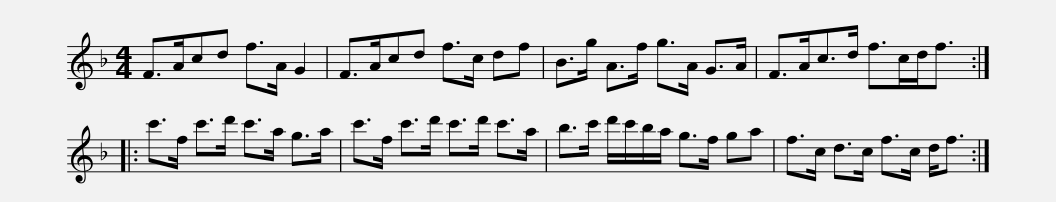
X:1
L:1/8
M:4/4
I:linebreak $
K:F
V:1 treble
V:1
 F>Acd f>A G2 | F>Acd f>c df | B>g A>f g>A G>A | F>Ac>d f>cd<f ::$ c'>f c'>d' c'>a g>a | %5
 c'>f c'>d' c'>d' c'>a | b>c' d'/c'/b/a/ g>f ga | f>c d>c f>c d<f :| %8
